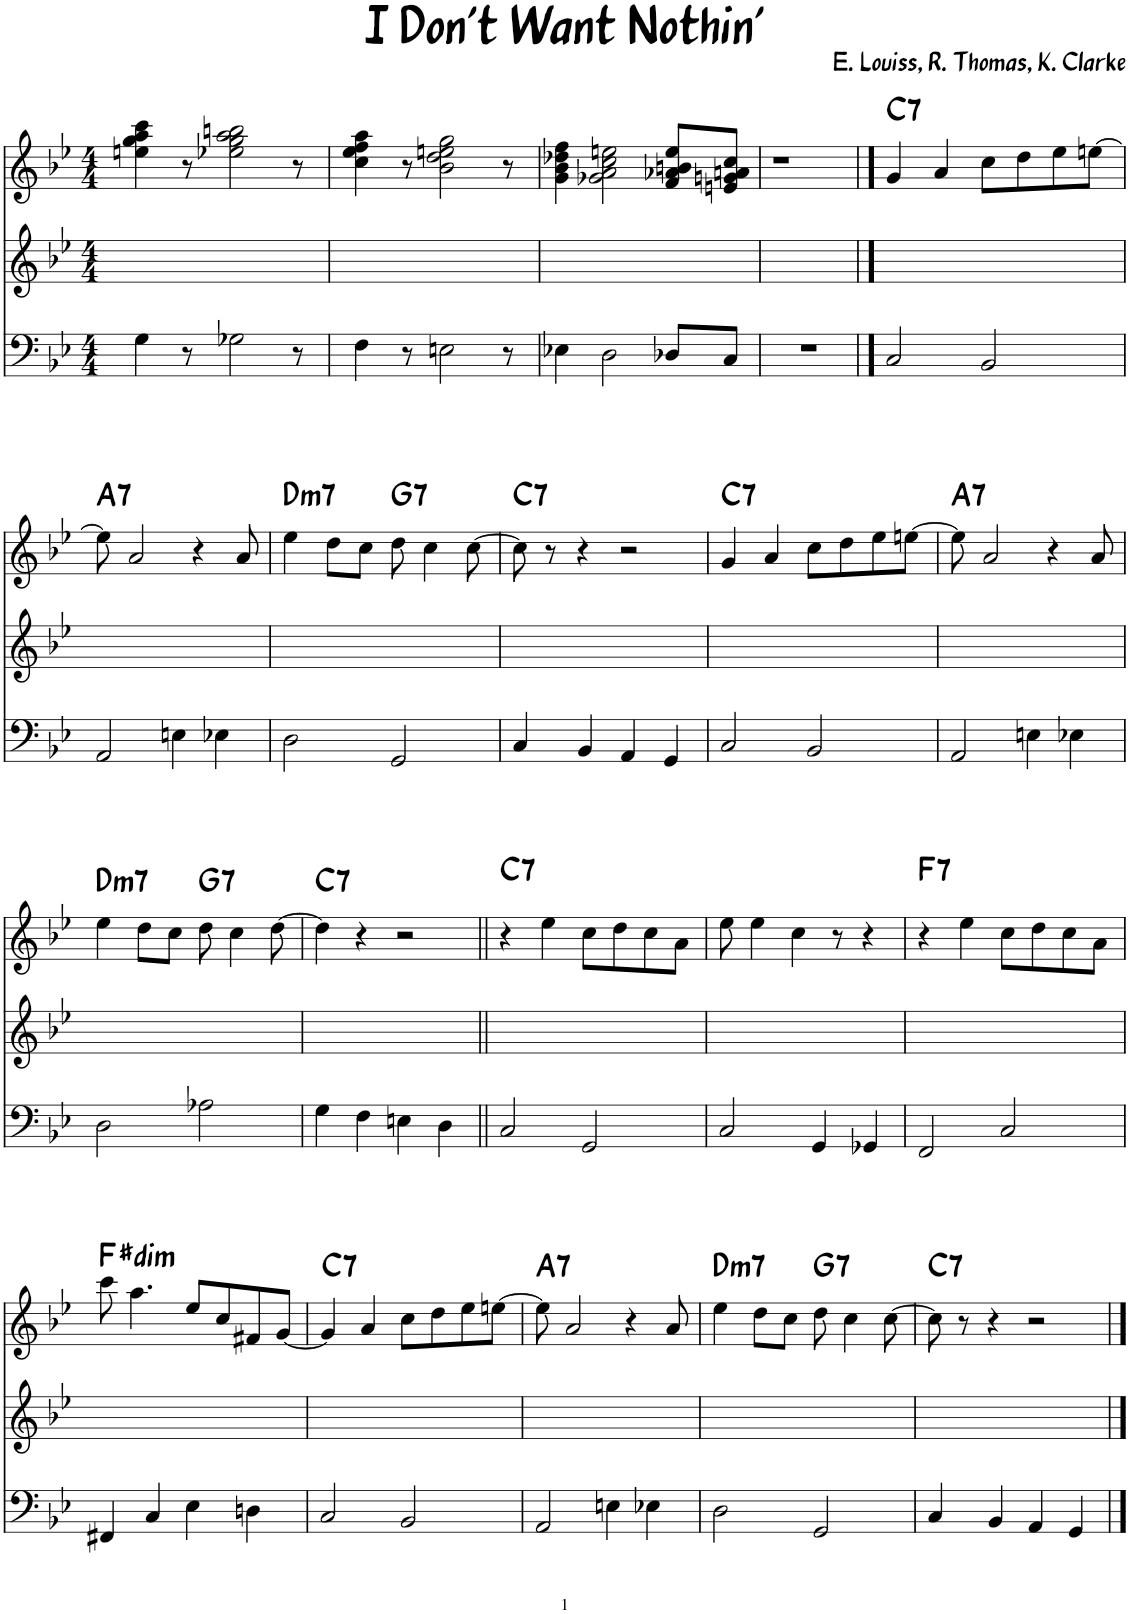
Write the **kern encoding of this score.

**kern	**kern	**kern	**harte
*part3	*part2	*part1	*part1
*staff3	*staff2	*staff1	*
*I"Fretless Electric Bass	*I"Piano	*I"Electronic Organ	*
*	*I'Pno	*I'Elec Org	*
*clefF4	*clefG2	*clefG2	*
*k[b-e-]	*k[b-e-]	*k[b-e-]	*
*M4/4	*M4/4	*M4/4	*
=1	=1	=1	=1
4G\	1ryy	4een\ 4gg\ 4aa\ 4ccc\	.
8r	.	8r	.
2G-X\	.	2ee-X\ 2gg\ 2aa\ 2bbn\	.
8r	.	8r	.
=2	=2	=2	=2
4F\	1ryy	4cc\ 4ee-\ 4ff\ 4aa\	.
8r	.	8r	.
2En\	.	2b-\ 2dd\ 2een\ 2gg\	.
8r	.	8r	.
=3	=3	=3	=3
4E-X\	1ryy	4g\ 4b-\ 4dd-X\ 4ff\	.
2D\	.	2g-X\ 2a\ 2cc\ 2een\	.
8D-X/L	.	8f/ 8a-X/ 8bn/ 8ee/L	.
8C/J	.	8en/ 8gn/ 8an/ 8cc/J	.
=4	=4	=4	=4
1r	1ryy	1r	.
==5	==5	==5	==5
!	!	!	!LO:H:kt=7
2C/	1ryy	4g/	C:7
.	.	4a/	.
2BB-/	.	8cc\L	.
.	.	8dd\	.
.	.	8ee-\	.
.	.	[8een\J	.
!!LO:LB:g=z
=6	=6	=6	=6
!	!	!	!LO:H:kt=7
2AA/	1ryy	8ee\]	A:7
.	.	2a/	.
4En\	.	.	.
.	.	4r	.
4E-X\	.	.	.
.	.	8a/	.
=7	=7	=7	=7
!	!	!	!LO:H:kt=m7
2D\	1ryy	4ee-\	D:min7
.	.	8dd\L	.
.	.	8cc\J	.
!	!	!	!LO:H:kt=7
2GG/	.	8dd\	G:7
.	.	4cc\	.
.	.	[8cc\	.
=8	=8	=8	=8
!	!	!	!LO:H:kt=7
4C/	1ryy	8cc\]	C:7
.	.	8r	.
4BB-/	.	4r	.
4AA/	.	2r	.
4GG/	.	.	.
=9	=9	=9	=9
!	!	!	!LO:H:kt=7
2C/	1ryy	4g/	C:7
.	.	4a/	.
2BB-/	.	8cc\L	.
.	.	8dd\	.
.	.	8ee-\	.
.	.	[8een\J	.
=10	=10	=10	=10
!	!	!	!LO:H:kt=7
2AA/	1ryy	8ee\]	A:7
.	.	2a/	.
4En\	.	.	.
.	.	4r	.
4E-X\	.	.	.
.	.	8a/	.
!!LO:LB:g=z
=11	=11	=11	=11
!	!	!	!LO:H:kt=m7
2D\	1ryy	4ee-\	D:min7
.	.	8dd\L	.
.	.	8cc\J	.
!	!	!	!LO:H:kt=7
2A-X\	.	8dd\	G:7
.	.	4cc\	.
.	.	[8dd\	.
=12	=12	=12	=12
!	!	!	!LO:H:kt=7
4G\	1ryy	4dd\]	C:7
4F\	.	4r	.
4En\	.	2r	.
4D\	.	.	.
=13||	=13||	=13||	=13||
!	!	!	!LO:H:kt=7
2C/	1ryy	4r	C:7
.	.	4ee-\	.
2GG/	.	8cc\L	.
.	.	8dd\	.
.	.	8cc\	.
.	.	8a\J	.
=14	=14	=14	=14
2C/	1ryy	8ee-\	.
.	.	4ee-\	.
.	.	4cc\	.
4GG/	.	.	.
.	.	8r	.
4GG-X/	.	4r	.
=15	=15	=15	=15
!	!	!	!LO:H:kt=7
2FF/	1ryy	4r	F:7
.	.	4ee-\	.
2C/	.	8cc\L	.
.	.	8dd\	.
.	.	8cc\	.
.	.	8a\J	.
!!LO:LB:g=z
=16	=16	=16	=16
!	!	!	!LO:H:kt=dim
4FF#X/	1ryy	8ccc\	F#:dim
.	.	4.aa\	.
4C/	.	.	.
4E-\	.	8ee-/L	.
.	.	8cc/	.
4Dn\	.	8f#X/	.
.	.	[8g/J	.
=17	=17	=17	=17
!	!	!	!LO:H:kt=7
2C/	1ryy	4g/]	C:7
.	.	4a/	.
2BB-/	.	8cc\L	.
.	.	8dd\	.
.	.	8ee-\	.
.	.	[8een\J	.
=18	=18	=18	=18
!	!	!	!LO:H:kt=7
2AA/	1ryy	8ee\]	A:7
.	.	2a/	.
4En\	.	.	.
.	.	4r	.
4E-X\	.	.	.
.	.	8a/	.
=19	=19	=19	=19
!	!	!	!LO:H:kt=m7
2D\	1ryy	4ee-\	D:min7
.	.	8dd\L	.
.	.	8cc\J	.
!	!	!	!LO:H:kt=7
2GG/	.	8dd\	G:7
.	.	4cc\	.
.	.	[8cc\	.
=20	=20	=20	=20
!	!	!	!LO:H:kt=7
4C/	1ryy	8cc\]	C:7
.	.	8r	.
4BB-/	.	4r	.
4AA/	.	2r	.
4GG/	.	.	.
==	==	==	==
*-	*-	*-	*-
